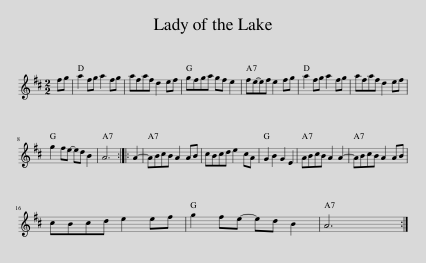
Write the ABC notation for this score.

X:1
L:1/8
M:2/2
I:linebreak $
K:D
V:1 treble
V:1
 fg | a2 fg a2 fg | afaf d2 ef | gfga gf e2 | fe-ef e2 fg | %5
 a2 fg a2 fg | afaf d2 ef |$ g2 fe- ed B2 | A6 :: A2- | %10
 ABcB A2 AB | cBcd e2 cA | G2 B2 G2 E2 | ABcB A2 A2- | ABcB A2 AB |$ %15
 cBcd e2 ef | g2 fe- ed B2 | A6 :| %18
